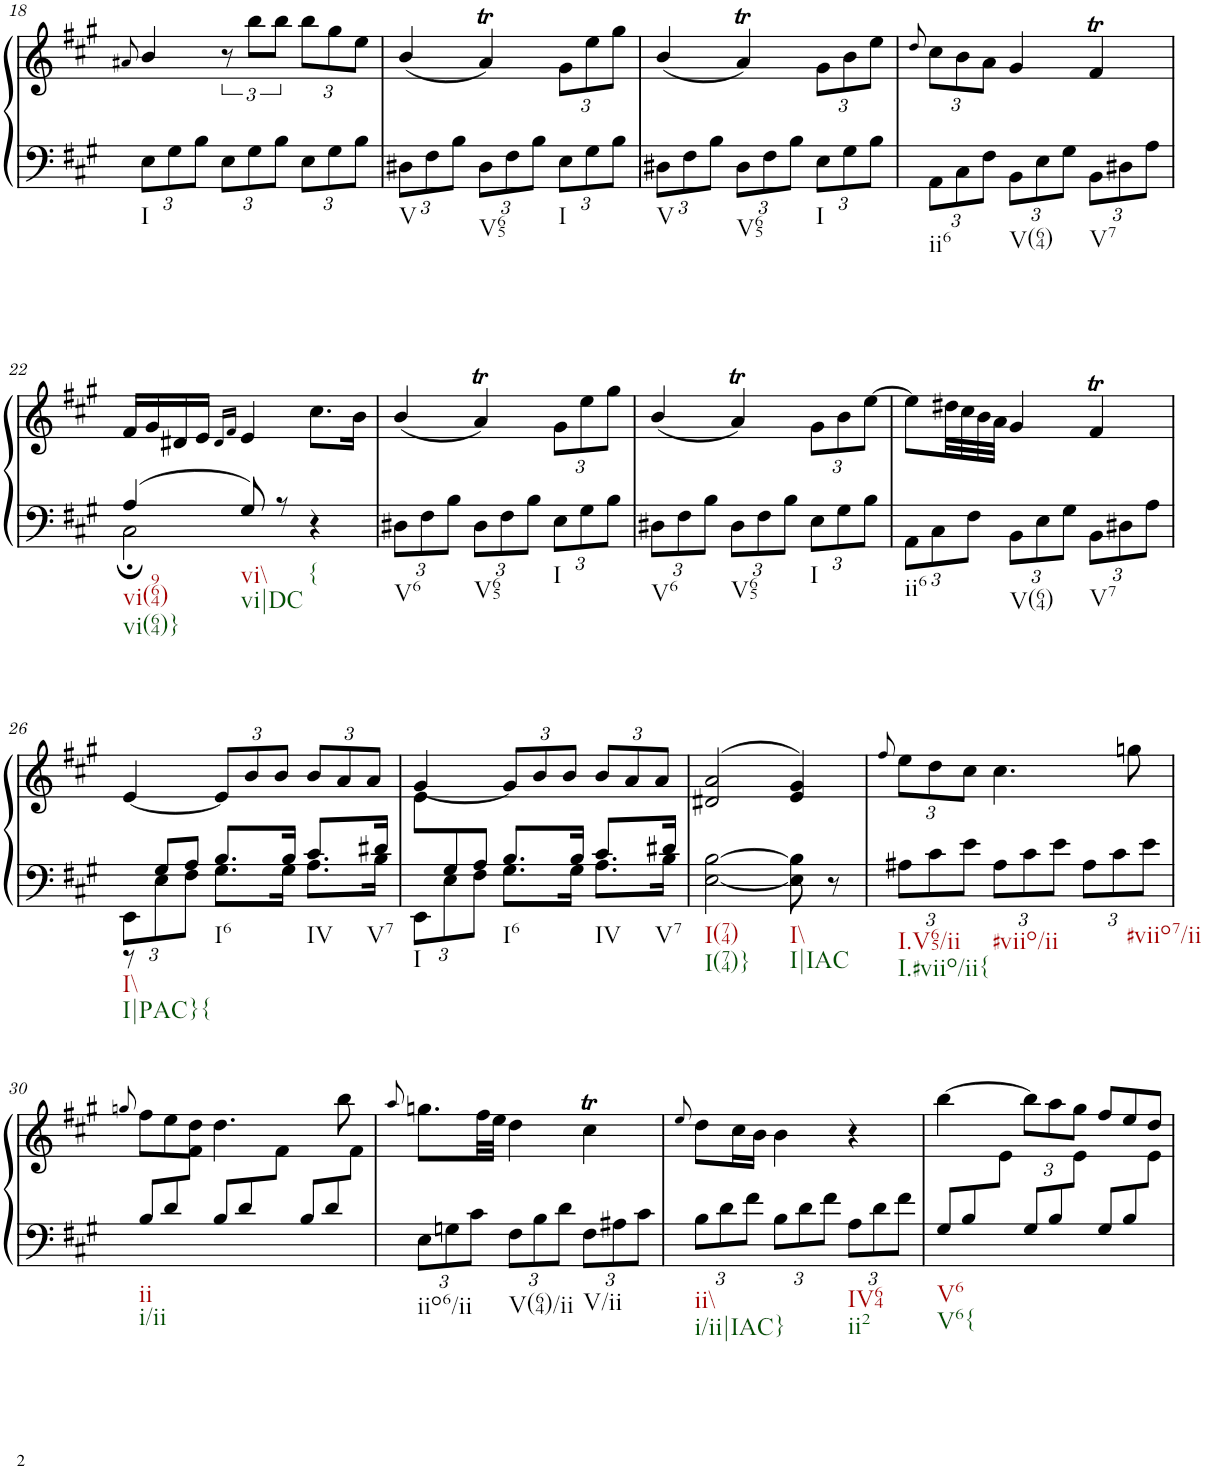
**kern	**kern
*part1	*part1
*staff2	*staff1
*I"Piano	*
*I'Pno.	*
!!LO:PB:g=z
*clefF4	*clefG2
*k[f#c#g#]	*k[f#c#g#]
*M3/4	*M3/4
=18	=18
.	8qa#X/
*Xbrackettup	*
!LO:TX:b:t=I	!
12E\L	4b/
12G#\	.
12B\J	.
12E\L	12r
12G#\	12bb\L
12B\J	12bb\J
*	*Xbrackettup
12E\L	12bb\L
12G#\	12gg#\
12B\J	12ee\J
=19	=19
!LO:TX:b:t=V	!
12D#X\L	(4b/
12F#\	.
12B\J	.
!LO:TX:b:t=V65	!
12D#\L	4aT/)
12F#\	.
12B\J	.
!LO:TX:b:t=I	!
12E\L	12g#\L
12G#\	12ee\
12B\J	12gg#\J
=20	=20
!LO:TX:b:t=V	!
12D#X\L	(4b/
12F#\	.
12B\J	.
!LO:TX:b:t=V65	!
12D#\L	4aT/)
12F#\	.
12B\J	.
!LO:TX:b:t=I	!
12E\L	12g#\L
12G#\	12b\
12B\J	12ee\J
=21	=21
.	8qdd/
!LO:TX:b:t=ii6	!
12AA\L	12cc#\L
12C#\	12b\
12F#\J	12a\J
!LO:TX:b:t=V(64)	!
12BB\L	4g#/
12E\	.
12G#\J	.
!LO:TX:b:t=V7	!
12BB\L	4f#T/
12D#X\	.
12A\J	.
!!LO:LB:g=z
=22	=22
*^	*
!LO:TX:b:t=vi(964)	!	!
!LO:TX:b:t=vi(64)}	!	!
4A/	2C#;\	16f#/LL
.	.	16g#/
.	.	16d#X/
.	.	16e/JJ
.	.	16qd#/LL
.	.	16qf#/JJ
!LO:TX:b:t=vi\\	!	!
!LO:TX:b:t=vi|DC	!	!
8G#/	.	4e/
8r	.	.
!LO:TX:b:t={	!	!
4r	4ryy	8.cc#\L
.	.	16b\Jk
*v	*v	*
=23	=23
!LO:TX:b:t=V6	!
12D#X\L	(4b/
12F#\	.
12B\J	.
!LO:TX:b:t=V65	!
12D#\L	4aT/)
12F#\	.
12B\J	.
!LO:TX:b:t=I	!
12E\L	12g#\L
12G#\	12ee\
12B\J	12gg#\J
=24	=24
!LO:TX:b:t=V6	!
12D#X\L	(4b/
12F#\	.
12B\J	.
!LO:TX:b:t=V65	!
12D#\L	4aT/)
12F#\	.
12B\J	.
!LO:TX:b:t=I	!
12E\L	12g#\L
12G#\	12b\
12B\J	[12ee\J
=25	=25
!LO:TX:b:t=ii6	!
12AA\L	8ee\L]
12C#\	.
.	32dd#X\LL
.	32cc#\
12F#\J	.
.	32b\
.	32a\JJJ
!LO:TX:b:t=V(64)	!
12BB\L	4g#/
12E\	.
12G#\J	.
!LO:TX:b:t=V7	!
12BB\L	4f#T/
12D#X\	.
12A\J	.
!!LO:LB:g=z
=26	=26
*^	*
*	*brackettup	*
!LO:TX:b:t=I\\	!	!
!LO:TX:b:t=I|PAC}{	!	!
12EE\L	12r	[4e/
12E\	12G#/L	.
12F#\J	12A/J	.
!LO:TX:b:t=I6	!	!
8.G#\L	8.B/L	12e/L]
.	.	12b/
.	.	12b/J
16G#\Jk	16B/Jk	.
!LO:TX:b:t=IV	!	!
!LO:TX:b:t=V7	!	!
8.A\L	8.c#/L	12b/L
.	.	12a/
.	.	12a/J
16B\Jk	16d#X/Jk	.
=27	=27	=27
*Xbrackettup	*	*
*	*	*^
!LO:TX:b:t=I	!	!	!
12EE\L	12ryy	[4g#/	12e\L
12E\	12G#/	.	3%2ryy
12F#\J	12A/J	.	.
!LO:TX:b:t=I6	!	!	!
8.G#\L	8.B/L	12g#/L]	.
.	.	12b/	.
.	.	12b/J	.
16G#\Jk	16B/Jk	.	.
!LO:TX:b:t=IV	!	!	!
!LO:TX:b:t=V7	!	!	!
8.A\L	8.c#/L	12b/L	.
.	.	12a/	.
.	.	12a/J	.
16B\Jk	16d#X/Jk	.	.
*	*	*v	*v
=28	=28	=28
!LO:TX:b:t=I(74)	!	!
!LO:TX:b:t=I(74)}	!	!
*v	*v	*
[2E\ [2B\	(>2d#X/ 2a/
!LO:TX:b:t=I\\	!
!LO:TX:b:t=I|IAC	!
8E\] 8B\]	4e/ 4g#/)
8r	.
=29	=29
.	8qff#/
!LO:TX:b:t=I.V65/ii	!
!LO:TX:b:t=I.#viio/ii{	!
12A#X\L	12ee\L
12c#\	12dd\
12e\J	12cc#\J
!LO:TX:b:t=#viio/ii	!
12A#\L	4.cc#\
12c#\	.
12e\J	.
12A#\L	.
!LO:TX:b:t=#viio7/ii	!
12c#\	.
.	8ggn\
12e\J	.
!!LO:LB:g=z
=30	=30
.	8qggn/
*	*^
!LO:TX:b:t=ii	!	!
!LO:TX:b:t=i/ii	!	!
12B/L	12ff#\L	6ryy
12d/	12ee\	.
12ryy	12dd\J	12f#\J
12B/L	4.dd\	6ryy
12d/	.	.
12ryy	.	12f#\J
12B/L	.	6ryy
12d/	.	.
.	8bb\	.
12ryy	.	12f#\J
*	*v	*v
=31	=31
.	8qaa/
!LO:TX:b:t=iio6/ii	!
12E\L	8.ggn\L
12Gn\	.
12c#\J	.
.	32ff#\LL
.	32ee\JJJ
!LO:TX:b:t=V(64)/ii	!
12F#\L	4dd\
12B\	.
12d\J	.
!LO:TX:b:t=V/ii	!
12F#\L	4cc#t\
12A#X\	.
12c#\J	.
=32	=32
.	8qee/
!LO:TX:b:t=ii\\	!
!LO:TX:b:t=i/ii|IAC}	!
12B\L	8dd\L
12d\	.
.	16cc#\L
12f#\J	.
.	16b\JJ
12B\L	4b\
12d\	.
12f#\J	.
!LO:TX:b:t=IV64	!
!LO:TX:b:t=ii2	!
12A\L	4r
12d\	.
12f#\J	.
=33	=33
*	*^
!LO:TX:b:t=V6	!	!
!LO:TX:b:t=V6{	!	!
12G#/L	[4bb\	6ryy
12B/	.	.
12ryy	.	12e\J
12G#/L	12bb\L]	6ryy
12B/	12aa\	.
12ryy	12gg#\J	12e\J
12G#/L	12ff#/L	6ryy
12B/	12ee/	.
12ryy	12dd/J	12e\J
*	*v	*v
=	=
*-	*-
